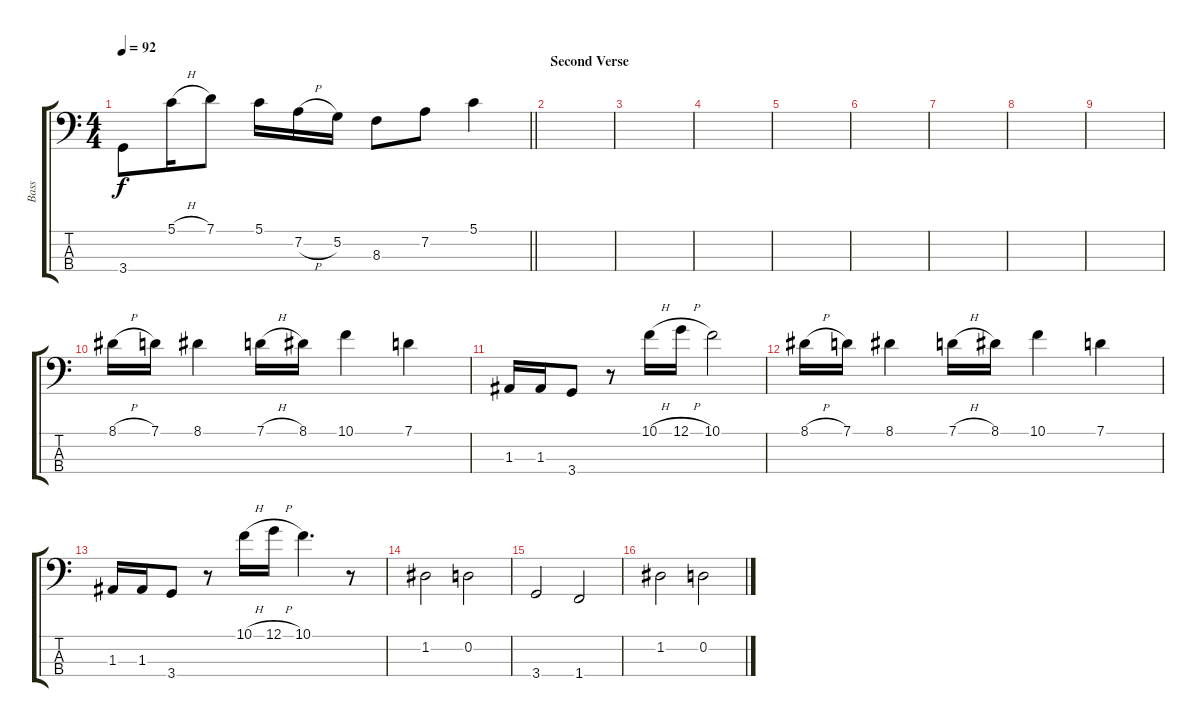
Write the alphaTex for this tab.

\track ("Bass" "Bass") {instrument electricbasspick}
\staff {score tabs}
\tuning (G2 D2 A1 E1) {hide}
\ts (4 4)
\tempo 92
\clef f4
\barLineRight lightlight
\ks c
3.4.8{dy f} 5.1{h}.16 7.1.8 5.1.16 7.2{h}.16 5.2.16 8.3.8 7.2.8 5.1.4 |
\section ("" "Second Verse")
|
|
|
|
|
|
|
|
8.1{h}.16 7.1.16 8.1.4 7.1{h}.16 8.1.16 10.1.4 7.1.4 |
1.3.16 1.3.16 3.4.8 r.8 10.1{h}.16 12.1{h}.16 10.1.2 |
8.1{h}.16 7.1.16 8.1.4 7.1{h}.16 8.1.16 10.1.4 7.1.4 |
1.3.16 1.3.16 3.4.8 r.8 10.1{h}.16 12.1{h}.16 10.1.4{d} r.8 |
1.2.2 0.2.2 |
3.4.2 1.4.2 |
1.2.2 0.2.2
